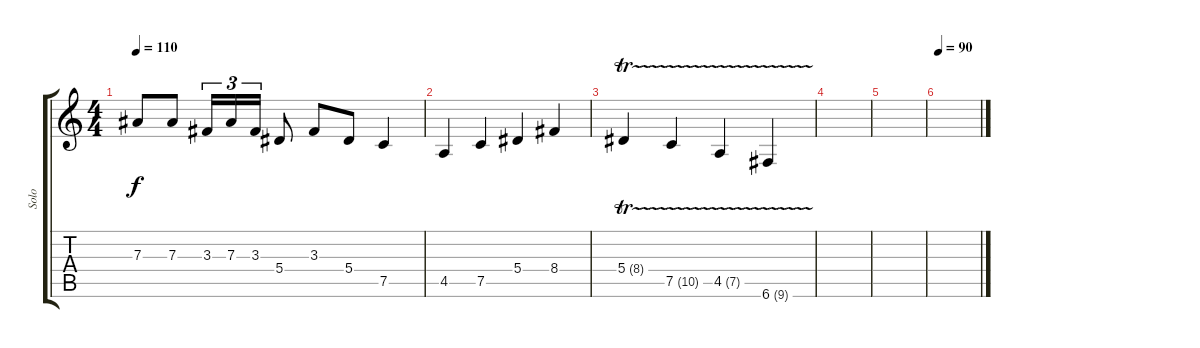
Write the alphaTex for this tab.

\track ("Solo" "Solo") {instrument distortionguitar}
\staff {score tabs}
\tuning (C4 G3 Eb3 Bb2 F2 C2) {hide}
\ts (4 4)
\tempo 110
\clef g2
\ks c
7.3.8{dy f} 7.3.8 3.3.16{tu (3 2)} 7.3.16{tu (3 2)} 3.3.16{tu (3 2)} 5.4.8 3.3.8 5.4.8 7.5.4 |
4.5.4 7.5.4 5.4.4 8.4.4 |
5.4{tr (8 32)}.4 7.5{tr (10 32)}.4 4.5{tr (7 32)}.4 6.6{tr (9 32)}.4 |
|
|
\tempo 90
